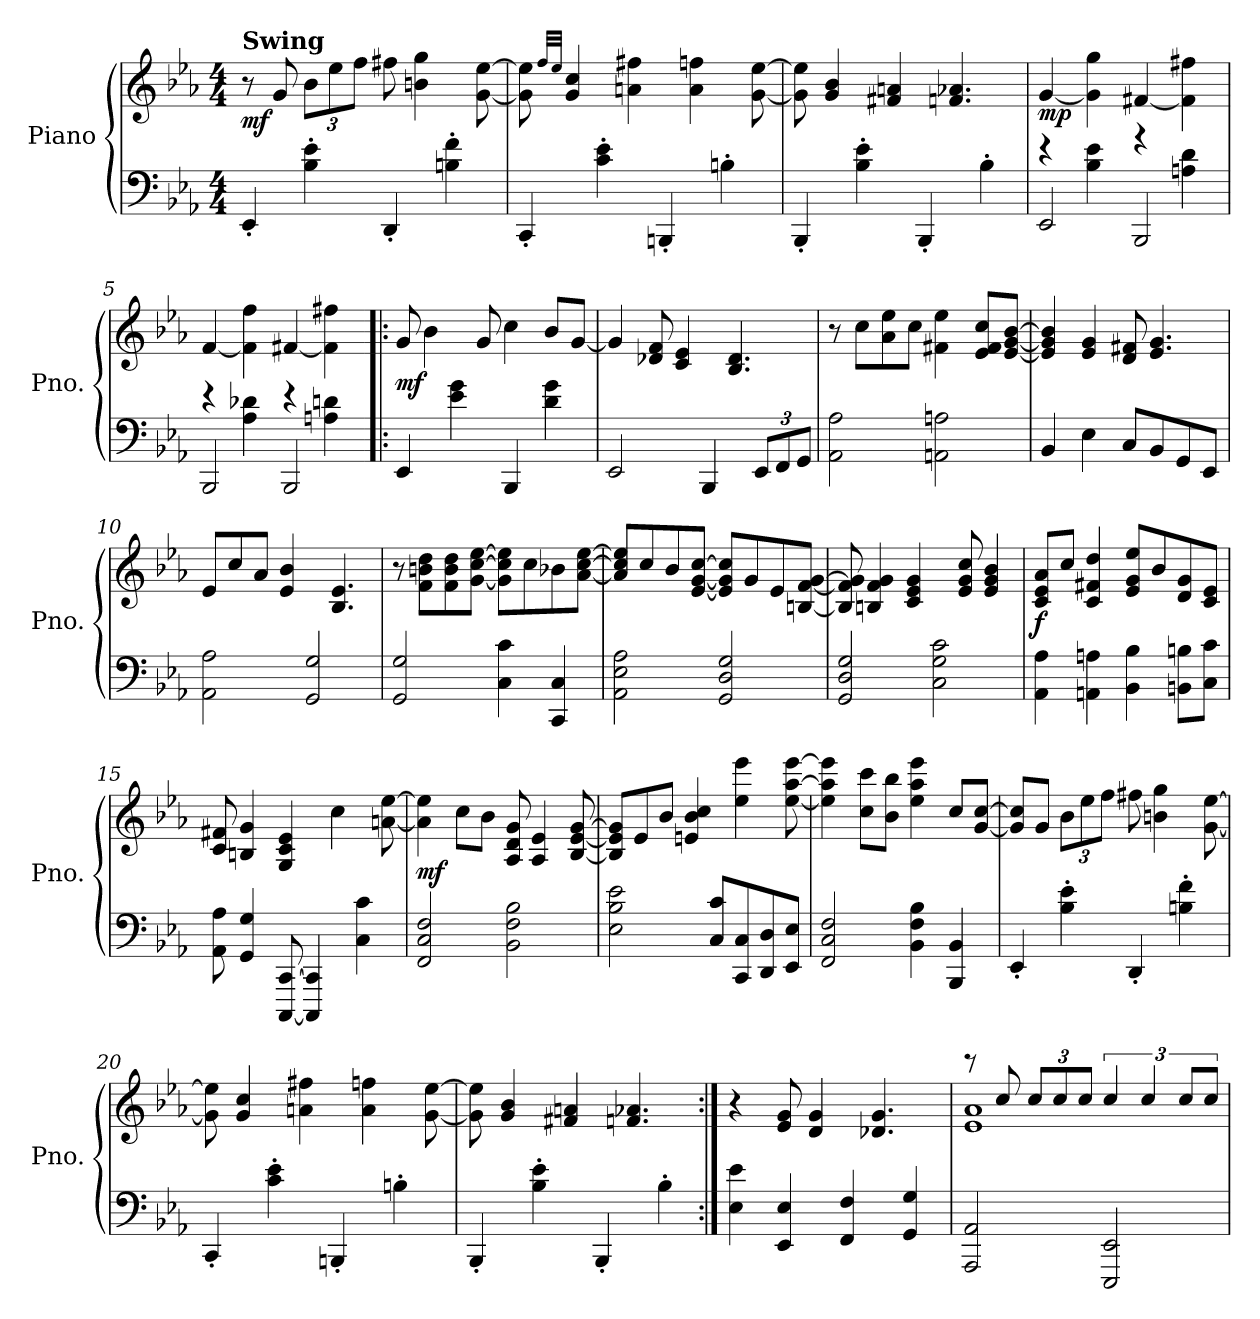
**kern	**kern	**dynam
*part1	*part1	*part1
*staff2	*staff1	*staff1/2
*I"Piano	*	*
*I'Pno.	*	*
*clefF4	*clefG2	*
*k[b-e-a-]	*k[b-e-a-]	*
*M4/4	*M4/4	*
*MM125	*MM125	*
=1	=1	=1
!	!LO:TX:a:B:t=Swing	!
!	!	!LO:DY:b
4EE-'/	8r	mf
.	8g/	.
*	*Xbrackettup	*
4B-\' 4e-\'	12b-\L	.
.	12ee-\	.
.	12ff\J	.
4DD'/	8ff#X\	.
.	4bn\ 4gg\	.
4Bn\' 4f\'	.	.
.	[8g\ [8ee-\	.
=2	=2	=2
4CC'/	8g\] 8ee-\]	.
.	32qff/LLL	.
.	32qee-/JJJ	.
.	4g/ 4cc/	.
4c\' 4e-\'	.	.
.	4an\ 4ff#X\	.
4BBBn'/	.	.
.	4a\ 4ffn\	.
4Bn'\	.	.
.	[8g\ [8ee-\	.
=3	=3	=3
4BBB-'/	8g\] 8ee-\]	.
.	4g/ 4b-/	.
4B-\' 4e-\'	.	.
.	4f#X/ 4an/	.
4BBB-'/	.	.
.	4.fn/ 4.a-X/	.
4B-'\	.	.
=4	=4	=4
*^	*	*
!	!	!	!LO:DY:b
2EE-/	4re	[4g/	mp
.	4B-\ 4e-\	4g\] 4gg\	.
2BBB-/	4rg	[4f#X/	.
.	4An\ 4d\	4f#\] 4ff#X\	.
=5	=5	=5	=5
2BBB-/	4re	[4f/	.
.	4A-\ 4d-X\	4f\] 4ff\	.
2BBB-/	4re	[4f#X/	.
.	4An\ 4dn\	4f#\] 4ff#X\	.
!!LO:LB:g=z
=6!|:	=6!|:	=6!|:	=6!|:
!	!	!	!LO:DY:b
*v	*v	*	*
4EE-/	8g/	mf
.	4b-\	.
4e-\ 4g\	.	.
.	8g/	.
4BBB-/	4cc\	.
4d\ 4g\	8b-/L	.
.	[8g/J	.
=7	=7	=7
2EE-/	4g/]	.
.	8d-X/ 8f/	.
.	4c/ 4e-/	.
4BBB-/	.	.
.	4.B-/ 4.d-/	.
*Xbrackettup	*	*
12EE-/L	.	.
12FF/	.	.
12GG/J	.	.
=8	=8	=8
2AA-\ 2A-\	8r	.
.	8cc\L	.
.	8a-\ 8ee-\	.
.	8cc\J	.
2AAn\ 2An\	4f#X\ 4ee-\	.
.	8e-/ 8f#/ 8cc/L	.
.	[8e-/ [8g/ [8b-/J	.
=9	=9	=9
4BB-/	4e-/] 4g/] 4b-/]	.
4E-\	4e-/ 4g/	.
8C/L	8d/ 8f#X/	.
8BB-/	4.e-/ 4.g/	.
8GG/	.	.
8EE-/J	.	.
=10	=10	=10
2AA-\ 2A-\	8e-/L	.
.	8cc/	.
.	8a-/J	.
.	4e-/ 4b-/	.
2GG/ 2G/	.	.
.	4.B-/ 4.e-/	.
!!LO:LB:g=z
=11	=11	=11
2GG/ 2G/	8r	.
.	8f\ 8bn\ 8dd\L	.
.	8f\ 8b\ 8dd\	.
.	[8g\ [8cc\ [8ee-\J	.
4C\ 4c\	8g\] 8cc\] 8ee-\]L	.
.	8cc\	.
4CC/ 4C/	8b-X\	.
.	[8a-\ [8cc\ [8ee-\J	.
=12	=12	=12
2AA-\ 2E-\ 2A-\	8a-/] 8cc/] 8ee-/]L	.
.	8cc/	.
.	8b-/	.
.	[8e-/ [8g/ [8cc/J	.
2GG/ 2D/ 2G/	8e-/] 8g/] 8cc/]L	.
.	8g/	.
.	8e-/	.
.	[8Bn/ [8f/ [8g/J	.
=13	=13	=13
2GG/ 2D/ 2G/	8B/] 8f/] 8g/]	.
.	4Bn/ 4f/ 4g/	.
.	4c/ 4e-/ 4g/	.
2C\ 2G\ 2c\	.	.
.	8e-/ 8g/ 8cc/	.
.	4e-/ 4g/ 4b-/	.
=14	=14	=14
!	!	!LO:DY:b
4AA-\ 4A-\	8c/ 8e-/ 8a-/L	f
.	8cc/J	.
4AAn\ 4An\	4c/ 4f#X/ 4dd/	.
4BB-\ 4B-\	8e-/ 8g/ 8ee-/L	.
.	8b-/	.
8BBn\ 8Bn\L	8d/ 8g/	.
8C\ 8c\J	8c/ 8e-/J	.
!!LO:LB:g=z
=15	=15	=15
8AA-\ 8A-\	8c/ 8f#X/	.
4GG/ 4G/	4Bn/ 4g/	.
[8CCC/ [8CC/	4G/ 4c/ 4e-/	.
4CCC/] 4CC/]	.	.
.	4cc\	.
4C\ 4c\	.	.
.	[8an\ [8ee-\	.
=16	=16	=16
!	!	!LO:DY:b
2FF/ 2C/ 2F/	4a\] 4ee-\]	mf
.	8cc\L	.
.	8b-\J	.
2BB-\ 2F\ 2B-\	8A-/ 8d/ 8g/	.
.	4A-/ 4e-/	.
.	[8B-/ [8e-/ [8g/	.
=17	=17	=17
2E-\ 2B-\ 2e-\	8B-/] 8e-/] 8g/]L	.
.	8e-/	.
.	8b-/J	.
.	4en/ 4b-/ 4cc/	.
8C/ 8c/L	.	.
8CC/ 8C/	4ee-\ 4eee-\	.
8DD/ 8D/	.	.
8EE-/ 8E-/J	[8ee-\ [8aa-\ [8eee-\	.
=18	=18	=18
2FF/ 2C/ 2F/	4ee-\] 4aa-\] 4eee-\]	.
.	8cc\ 8ccc\L	.
.	8b-\ 8bb-\J	.
4BB-\ 4F\ 4B-\	4ee-\ 4aa-\ 4eee-\	.
4BBB-/ 4BB-/	8cc/L	.
.	[8g/ [8cc/J	.
!!LO:LB:g=z
=19	=19	=19
4EE-'/	8g/] 8cc/]L	.
.	8g/J	.
4B-\' 4e-\'	12b-\L	.
.	12ee-\	.
.	12ff\J	.
4DD'/	8ff#X\	.
.	4bn\ 4gg\	.
4Bn\' 4f\'	.	.
.	[8g\ [8ee-\	.
=20	=20	=20
4CC'/	8g\] 8ee-\]	.
.	4g/ 4cc/	.
4c\' 4e-\'	.	.
.	4an\ 4ff#X\	.
4BBBn'/	.	.
.	4a\ 4ffn\	.
4Bn'\	.	.
.	[8g\ [8ee-\	.
=21	=21	=21
4BBB-'/	8g\] 8ee-\]	.
.	4g/ 4b-/	.
4B-\' 4e-\'	.	.
.	4f#X/ 4an/	.
4BBB-'/	.	.
.	4.fn/ 4.a-X/	.
4B-'\	.	.
=22:|!	=22:|!	=22:|!
4E-\ 4e-\	4r	.
4EE-/ 4E-/	8e-/ 8g/	.
.	4d/ 4g/	.
4FF/ 4F/	.	.
.	4.d-X/ 4.g/	.
4GG/ 4G/	.	.
=23	=23	=23
*	*^	*
2AAA-/ 2AA-/	1e- 1a-	8rccc	.
.	.	8cc/	.
.	.	12cc/L	.
.	.	12cc/	.
.	.	12cc/J	.
*	*	*brackettup	*
2EEE-/ 2EE-/	.	6cc/	.
.	.	6cc/	.
.	.	12cc/L	.
.	.	12cc/J	.
*	*v	*v	*
=	=	=
*-	*-	*-
